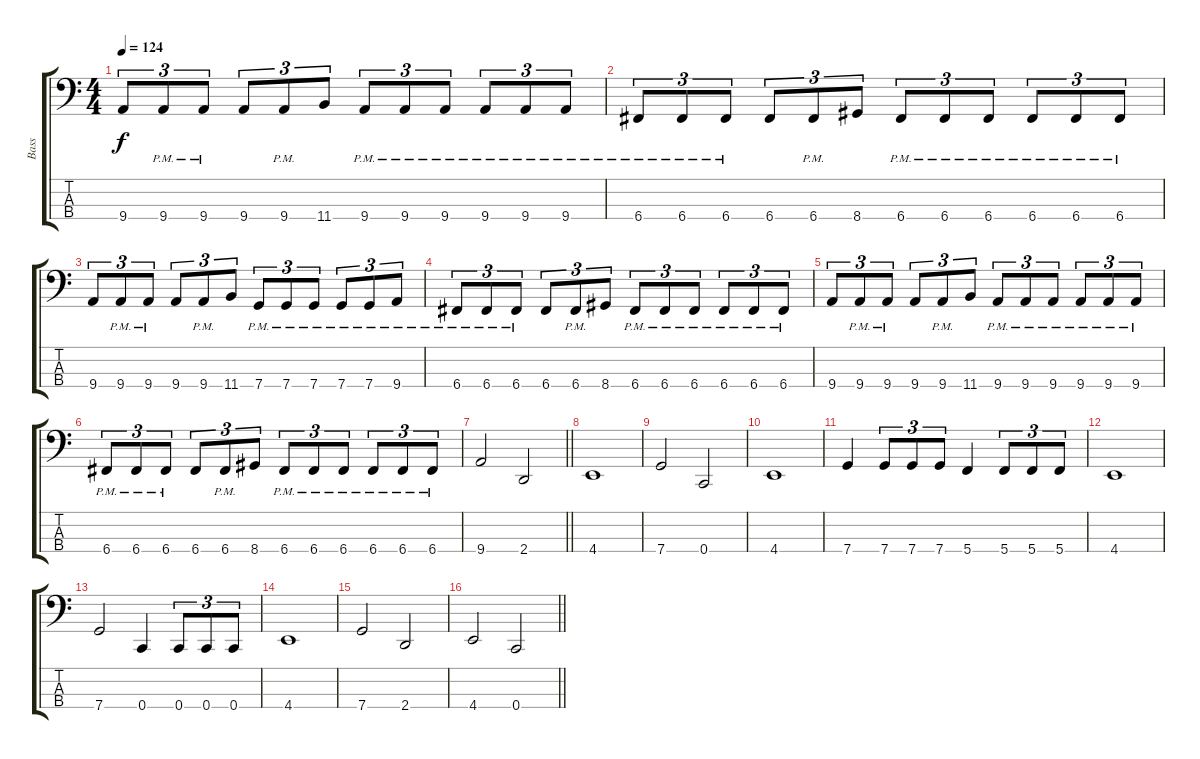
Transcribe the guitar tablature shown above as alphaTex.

\track ("Bass" "Bass") {instrument slapbass1}
\staff {score tabs}
\tuning (F2 C2 G1 C1) {hide}
\ts (4 4)
\tempo 124
\clef f4
\ks c
9.4.8{tu (3 2) dy f} 9.4{pm}.8{tu (3 2)} 9.4{pm}.8{tu (3 2)} 9.4.8{tu (3 2)} 9.4{pm}.8{tu (3 2)} 11.4.8{tu (3 2)} 9.4{pm}.8{tu (3 2)} 9.4{pm}.8{tu (3 2)} 9.4{pm}.8{tu (3 2)} 9.4{pm}.8{tu (3 2)} 9.4{pm}.8{tu (3 2)} 9.4{pm}.8{tu (3 2)} |
6.4{pm}.8{tu (3 2)} 6.4{pm}.8{tu (3 2)} 6.4{pm}.8{tu (3 2)} 6.4.8{tu (3 2)} 6.4{pm}.8{tu (3 2)} 8.4.8{tu (3 2)} 6.4{pm}.8{tu (3 2)} 6.4{pm}.8{tu (3 2)} 6.4{pm}.8{tu (3 2)} 6.4{pm}.8{tu (3 2)} 6.4{pm}.8{tu (3 2)} 6.4{pm}.8{tu (3 2)} |
9.4.8{tu (3 2)} 9.4{pm}.8{tu (3 2)} 9.4{pm}.8{tu (3 2)} 9.4.8{tu (3 2)} 9.4{pm}.8{tu (3 2)} 11.4.8{tu (3 2)} 7.4{pm}.8{tu (3 2)} 7.4{pm}.8{tu (3 2)} 7.4{pm}.8{tu (3 2)} 7.4{pm}.8{tu (3 2)} 7.4{pm}.8{tu (3 2)} 9.4{pm}.8{tu (3 2)} |
6.4{pm}.8{tu (3 2)} 6.4{pm}.8{tu (3 2)} 6.4{pm}.8{tu (3 2)} 6.4.8{tu (3 2)} 6.4{pm}.8{tu (3 2)} 8.4.8{tu (3 2)} 6.4{pm}.8{tu (3 2)} 6.4{pm}.8{tu (3 2)} 6.4{pm}.8{tu (3 2)} 6.4{pm}.8{tu (3 2)} 6.4{pm}.8{tu (3 2)} 6.4{pm}.8{tu (3 2)} |
9.4.8{tu (3 2)} 9.4{pm}.8{tu (3 2)} 9.4{pm}.8{tu (3 2)} 9.4.8{tu (3 2)} 9.4{pm}.8{tu (3 2)} 11.4.8{tu (3 2)} 9.4{pm}.8{tu (3 2)} 9.4{pm}.8{tu (3 2)} 9.4{pm}.8{tu (3 2)} 9.4{pm}.8{tu (3 2)} 9.4{pm}.8{tu (3 2)} 9.4{pm}.8{tu (3 2)} |
6.4{pm}.8{tu (3 2)} 6.4{pm}.8{tu (3 2)} 6.4{pm}.8{tu (3 2)} 6.4.8{tu (3 2)} 6.4{pm}.8{tu (3 2)} 8.4.8{tu (3 2)} 6.4{pm}.8{tu (3 2)} 6.4{pm}.8{tu (3 2)} 6.4{pm}.8{tu (3 2)} 6.4{pm}.8{tu (3 2)} 6.4{pm}.8{tu (3 2)} 6.4{pm}.8{tu (3 2)} |
\barLineRight lightlight
9.4.2 2.4.2 |
4.4.1 |
7.4.2 0.4.2 |
4.4.1 |
7.4.4 7.4.8{tu (3 2)} 7.4.8{tu (3 2)} 7.4.8{tu (3 2)} 5.4.4 5.4.8{tu (3 2)} 5.4.8{tu (3 2)} 5.4.8{tu (3 2)} |
4.4.1 |
7.4.2 0.4.4 0.4.8{tu (3 2)} 0.4.8{tu (3 2)} 0.4.8{tu (3 2)} |
4.4.1 |
7.4.2 2.4.2 |
\barLineRight lightlight
4.4.2 0.4.2
